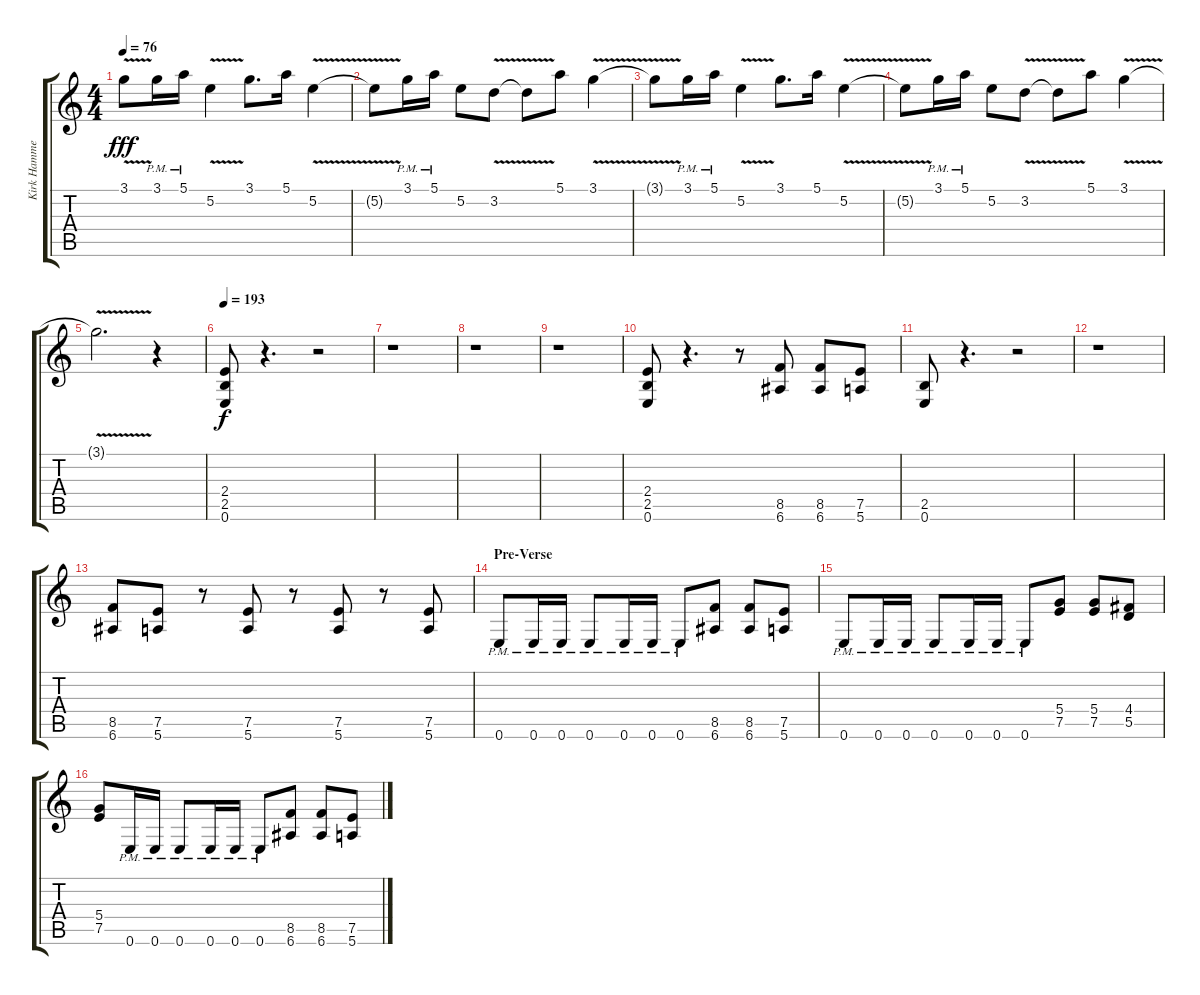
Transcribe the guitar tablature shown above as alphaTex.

\track ("Kirk Hammett - Lead Guitar" "Kirk Hamme") {instrument distortionguitar}
\staff {score tabs}
\tuning (E4 B3 G3 D3 A2 E2) {hide}
\ts (4 4)
\tempo 76
\clef g2
\ks c
3.1{v t}.8{dy fff} 3.1{pm}.16 5.1{pm}.16 5.2{v}.4 3.1.8{d} 5.1.16 5.2{v}.4 |
5.2{v t}.8 3.1{pm}.16 5.1{pm}.16 5.2.8 3.2{v}.8 3.2{v t}.8 5.1.8 3.1{v}.4 |
3.1{v t}.8 3.1{pm}.16 5.1{pm}.16 5.2{v}.4 3.1.8{d} 5.1.16 5.2{v}.4 |
5.2{v t}.8 3.1{pm}.16 5.1{pm}.16 5.2.8 3.2{v}.8 3.2{v t}.8 5.1.8 3.1{v}.4 |
3.1{v t}.2{d} r.4 |
\tempo 193
(2.4 2.5 0.6).8{dy f} r.4{d} r.2 |
r.1 |
r.1 |
r.1 |
(2.4 2.5 0.6).8 r.4{d} r.8 (8.5 6.6).8 (8.5 6.6).8 (7.5 5.6).8 |
(2.5 0.6).8 r.4{d} r.2 |
r.1 |
(8.5 6.6).8 (7.5 5.6).8 r.8 (7.5 5.6).8 r.8 (7.5 5.6).8 r.8 (7.5 5.6).8 |
\section ("" "Pre-Verse")
0.6{pm}.8 0.6{pm}.16 0.6{pm}.16 0.6{pm}.8 0.6{pm}.16 0.6{pm}.16 0.6{pm}.8 (8.5 6.6).8 (8.5 6.6).8 (7.5 5.6).8 |
0.6{pm}.8 0.6{pm}.16 0.6{pm}.16 0.6{pm}.8 0.6{pm}.16 0.6{pm}.16 0.6{pm}.8 (5.4 7.5).8 (5.4 7.5).8 (4.4 5.5).8 |
(5.4 7.5).8 0.6{pm}.16 0.6{pm}.16 0.6{pm}.8 0.6{pm}.16 0.6{pm}.16 0.6{pm}.8 (8.5 6.6).8 (8.5 6.6).8 (7.5 5.6).8
